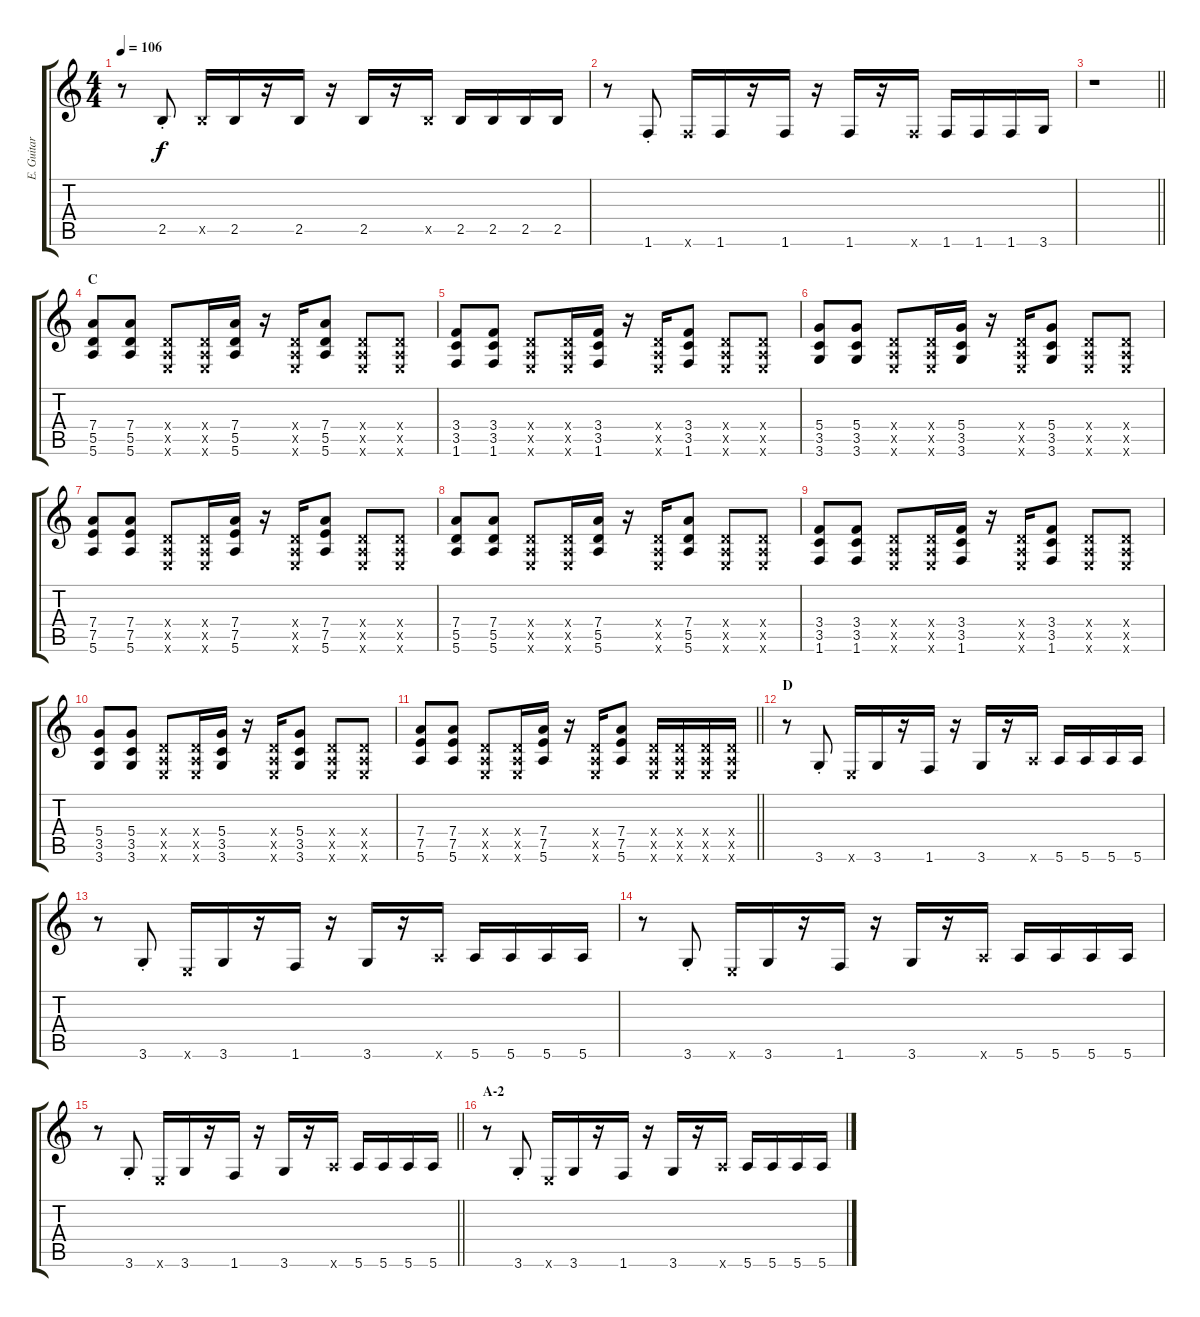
\track ("E. Guitar I" "E. Guitar ") {instrument overdrivenguitar}
\staff {score tabs}
\tuning (E4 B3 G3 D3 A2 E2) {hide}
\ts (4 4)
\tempo 106
\clef g2
\ks c
r.8{dy f} 2.5{st}.8 2.5{x}.16 2.5.16 r.16 2.5.16 r.16 2.5.16 r.16 2.5{x}.16 2.5.16 2.5.16 2.5.16 2.5.16 |
r.8 1.6{st}.8 1.6{x}.16 1.6.16 r.16 1.6.16 r.16 1.6.16 r.16 1.6{x}.16 1.6.16 1.6.16 1.6.16 3.6.16 |
\barLineRight lightlight
r.1 |
\section ("" "C")
(7.4 5.5 5.6).8 (7.4 5.5 5.6).8 (0.4{x} 0.5{x} 0.6{x}).8 (0.4{x} 0.5{x} 0.6{x}).16 (7.4 5.5 5.6).16 r.16 (0.4{x} 0.5{x} 0.6{x}).16 (7.4 5.5 5.6).8 (0.4{x} 0.5{x} 0.6{x}).8 (0.4{x} 0.5{x} 0.6{x}).8 |
(3.4 3.5 1.6).8 (3.4 3.5 1.6).8 (0.4{x} 0.5{x} 0.6{x}).8 (0.4{x} 0.5{x} 0.6{x}).16 (3.4 3.5 1.6).16 r.16 (0.4{x} 0.5{x} 0.6{x}).16 (3.4 3.5 1.6).8 (0.4{x} 0.5{x} 0.6{x}).8 (0.4{x} 0.5{x} 0.6{x}).8 |
(5.4 3.5 3.6).8 (5.4 3.5 3.6).8 (0.4{x} 0.5{x} 0.6{x}).8 (0.4{x} 0.5{x} 0.6{x}).16 (5.4 3.5 3.6).16 r.16 (0.4{x} 0.5{x} 0.6{x}).16 (5.4 3.5 3.6).8 (0.4{x} 0.5{x} 0.6{x}).8 (0.4{x} 0.5{x} 0.6{x}).8 |
(7.4 7.5 5.6).8 (7.4 7.5 5.6).8 (0.4{x} 0.5{x} 0.6{x}).8 (0.4{x} 0.5{x} 0.6{x}).16 (7.4 7.5 5.6).16 r.16 (0.4{x} 0.5{x} 0.6{x}).16 (7.4 7.5 5.6).8 (0.4{x} 0.5{x} 0.6{x}).8 (0.4{x} 0.5{x} 0.6{x}).8 |
(7.4 5.5 5.6).8 (7.4 5.5 5.6).8 (0.4{x} 0.5{x} 0.6{x}).8 (0.4{x} 0.5{x} 0.6{x}).16 (7.4 5.5 5.6).16 r.16 (0.4{x} 0.5{x} 0.6{x}).16 (7.4 5.5 5.6).8 (0.4{x} 0.5{x} 0.6{x}).8 (0.4{x} 0.5{x} 0.6{x}).8 |
(3.4 3.5 1.6).8 (3.4 3.5 1.6).8 (0.4{x} 0.5{x} 0.6{x}).8 (0.4{x} 0.5{x} 0.6{x}).16 (3.4 3.5 1.6).16 r.16 (0.4{x} 0.5{x} 0.6{x}).16 (3.4 3.5 1.6).8 (0.4{x} 0.5{x} 0.6{x}).8 (0.4{x} 0.5{x} 0.6{x}).8 |
(5.4 3.5 3.6).8 (5.4 3.5 3.6).8 (0.4{x} 0.5{x} 0.6{x}).8 (0.4{x} 0.5{x} 0.6{x}).16 (5.4 3.5 3.6).16 r.16 (0.4{x} 0.5{x} 0.6{x}).16 (5.4 3.5 3.6).8 (0.4{x} 0.5{x} 0.6{x}).8 (0.4{x} 0.5{x} 0.6{x}).8 |
\barLineRight lightlight
(7.4 7.5 5.6).8 (7.4 7.5 5.6).8 (0.4{x} 0.5{x} 0.6{x}).8 (0.4{x} 0.5{x} 0.6{x}).16 (7.4 7.5 5.6).16 r.16 (0.4{x} 0.5{x} 0.6{x}).16 (7.4 7.5 5.6).8 (0.4{x} 0.5{x} 0.6{x}).16 (0.4{x} 0.5{x} 0.6{x}).16 (0.4{x} 0.5{x} 0.6{x}).16 (0.4{x} 0.5{x} 0.6{x}).16 |
\section ("" "D")
r.8 3.6{st}.8 0.6{x}.16 3.6.16 r.16 1.6.16 r.16 3.6.16 r.16 5.6{x}.16 5.6.16 5.6.16 5.6.16 5.6.16 |
r.8 3.6{st}.8 0.6{x}.16 3.6.16 r.16 1.6.16 r.16 3.6.16 r.16 5.6{x}.16 5.6.16 5.6.16 5.6.16 5.6.16 |
r.8 3.6{st}.8 0.6{x}.16 3.6.16 r.16 1.6.16 r.16 3.6.16 r.16 5.6{x}.16 5.6.16 5.6.16 5.6.16 5.6.16 |
\barLineRight lightlight
r.8 3.6{st}.8 0.6{x}.16 3.6.16 r.16 1.6.16 r.16 3.6.16 r.16 5.6{x}.16 5.6.16 5.6.16 5.6.16 5.6.16 |
\section ("" "A-2")
r.8 3.6{st}.8 0.6{x}.16 3.6.16 r.16 1.6.16 r.16 3.6.16 r.16 5.6{x}.16 5.6.16 5.6.16 5.6.16 5.6.16
